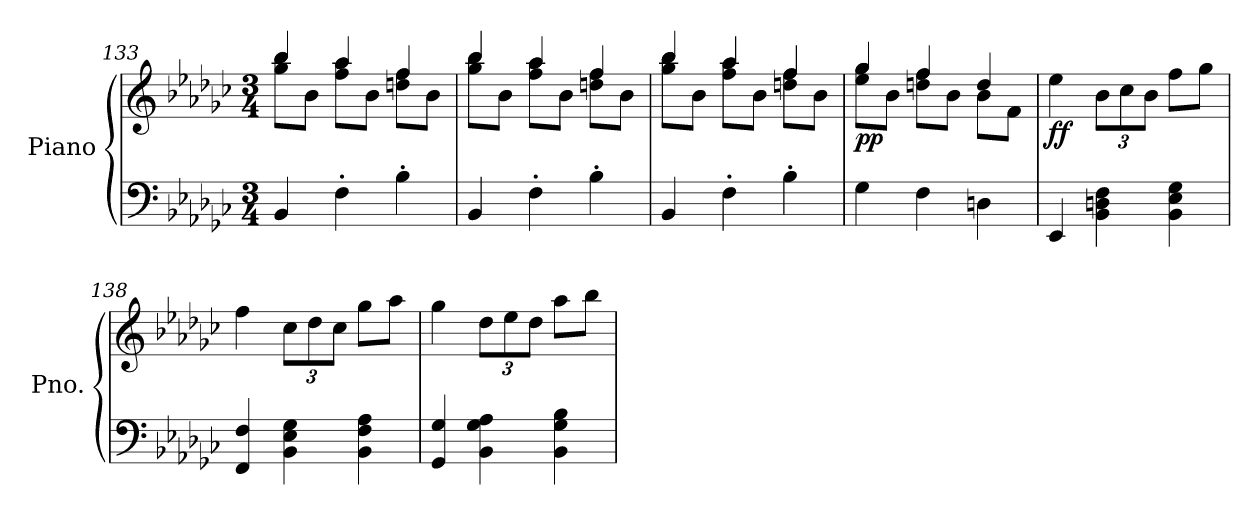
**kern	**kern	**dynam
*part1	*part1	*part1
*staff2	*staff1	*staff1/2
*I"Piano	*	*
*I'Pno.	*	*
!!LO:LB:g=z
*clefF4	*clefG2	*
*k[b-e-a-d-g-c-]	*k[b-e-a-d-g-c-]	*
*M3/4	*M3/4	*
*MM190	*MM190	*
=133	=133	=133
*	*^	*
4BB-/	8gg-\ 8bb-\L	4bb-/	.
.	8b-\J	.	.
4F'\	8ff\ 8aa-\L	4aa-/	.
.	8b-\J	.	.
4B-'\	8ddn\ 8ff\L	4ff/	.
.	8b-\J	.	.
=134	=134	=134	=134
*	*MM200	*	*
4BB-/	8gg-\ 8bb-\L	4bb-/	.
.	8b-\J	.	.
4F'\	8ff\ 8aa-\L	4aa-/	.
.	8b-\J	.	.
4B-'\	8ddn\ 8ff\L	4ff/	.
.	8b-\J	.	.
=135	=135	=135	=135
*	*MM190	*	*
4BB-/	8gg-\ 8bb-\L	4bb-/	.
.	8b-\J	.	.
4F'\	8ff\ 8aa-\L	4aa-/	.
.	8b-\J	.	.
4B-'\	8ddn\ 8ff\L	4ff/	.
.	8b-\J	.	.
=136	=136	=136	=136
!	!	!	!LO:DY:b
4G-\	8ee-\ 8gg-\L	4gg-/	pp
.	8b-\J	.	.
4F\	8ddn\ 8ff\L	4ff/	.
.	8b-\J	.	.
4Dn\	8b-\L	4dd/	.
.	8f\J	.	.
*	*v	*v	*
=137	=137	=137
*	*MM200	*
!	!	!LO:DY:b
4EE-/	4ee-\	ff
*	*Xbrackettup	*
4BB-\ 4Dn\ 4F\	12b-\L	.
.	12cc-\	.
.	12b-\J	.
4BB-\ 4E-\ 4G-\	8ff\L	.
.	8gg-\J	.
=138	=138	=138
4FF/ 4F/	4ff\	.
4BB-\ 4E-\ 4G-\	12cc-\L	.
.	12dd-\	.
.	12cc-\J	.
4BB-\ 4F\ 4A-\	8gg-\L	.
.	8aa-\J	.
!!LO:LB:g=z
=139	=139	=139
4GG-/ 4G-/	4gg-\	.
4BB-\ 4G-\ 4A-\	12dd-\L	.
.	12ee-\	.
.	12dd-\J	.
4BB-\ 4G-\ 4B-\	8aa-\L	.
.	8bb-\J	.
=	=	=
*-	*-	*-
